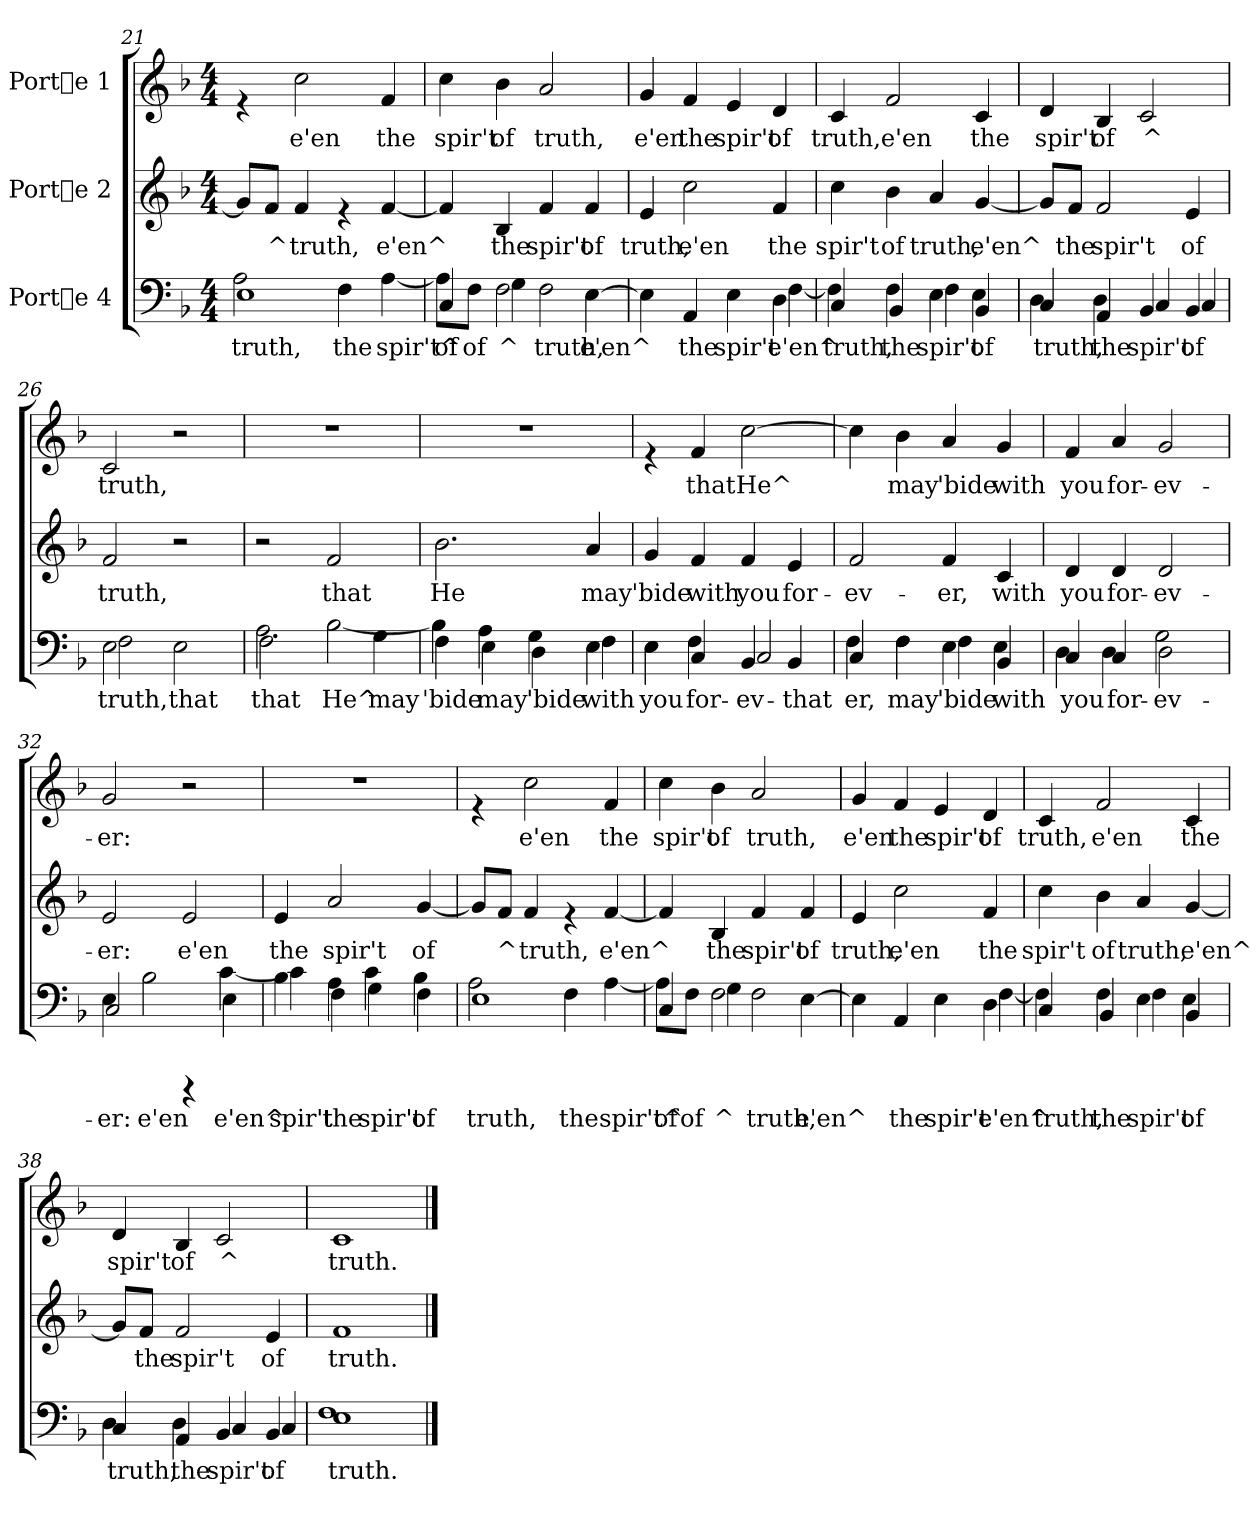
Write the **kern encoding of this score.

**kern	**text	**kern	**text	**kern	**text
*part3	*part3	*part2	*part2	*part1	*part1
*staff3	*staff3	*staff2	*staff2	*staff1	*staff1
*I"Porte 4	*	*I"Porte 2	*	*I"Porte 1	*
*clefF4	*	*clefG2	*	*clefG2	*
*k[b-]	*	*k[b-]	*	*k[b-]	*
*F:	*	*F:	*	*F:	*
*M4/4	*	*M4/4	*	*M4/4	*
=21	=21	=21	=21	=21	=21
!	!LO:LY:b:cj	!	!	!	!
*^	*	*	*	*	*
!	!	!LO:LY:b:cj	!	!	!	!
1E	2A\	truth,	8g/L]	.	4re	.
!	!	!	!	!LO:LY:b:cj	!	!
.	.	.	8f/J	^	.	.
!	!	!	!	!LO:LY:b:cj	!	!LO:LY:b:cj
.	.	.	4f/	truth,	2cc\	e'en
!	!	!LO:LY:b:cj	!	!	!	!
.	4F\	the	4re	.	.	.
!	!	!LO:LY:b:cj	!	!LO:LY:b:cj	!	!LO:LY:b:cj
.	[>4A\	spir't^	[<4f/	e'en^	4f/	the
!!LO:LB:g=z
=22	=22	=22	=22	=22	=22	=22
!	!	!LO:LY:b:cj	!	!	!	!LO:LY:b:cj
4C/	8A\L]	of	4f/]	.	4cc\	spir't
!	!	!LO:LY:b:cj	!	!	!	!
.	8F\J	of	.	.	.	.
!	!	!LO:LY:b:cj	!	!	!	!
!	!	!LO:LY:b:cj	!	!LO:LY:b:cj	!	!LO:LY:b:cj
2F\	4G\	^	4B-/	the	4b-\	of
!	!	!LO:LY:b:cj	!	!LO:LY:b:cj	!	!LO:LY:b:cj
.	2F\	truth,	4f/	spir't	2a/	truth,
!	!	!LO:LY:b:cj	!	!LO:LY:b:cj	!	!
[>4E\	.	e'en^	4f/	of	.	.
=23	=23	=23	=23	=23	=23	=23
!	!	!	!	!LO:LY:b:cj	!	!LO:LY:b:cj
4E\]	2.ryy	.	4e/	truth,	4g/	e'en
!	!	!LO:LY:b:cj	!	!LO:LY:b:cj	!	!LO:LY:b:cj
4AA/	.	the	2cc\	e'en	4f/	the
!	!	!LO:LY:b:cj	!	!	!	!LO:LY:b:cj
4E\	.	spir't	.	.	4e/	spir't
!	!	!LO:LY:b:cj	!	!	!	!
!	!	!LO:LY:b:cj	!	!LO:LY:b:cj	!	!LO:LY:b:cj
4D\	[>4F\	e'en^	4f/	the	4d/	of
=24	=24	=24	=24	=24	=24	=24
!	!	!LO:LY:b:cj	!	!LO:LY:b:cj	!	!LO:LY:b:cj
4C/	4F\]	truth,	4cc\	spir't	4c/	truth,
!	!	!LO:LY:b:cj	!	!	!	!
!	!	!LO:LY:b:cj	!	!LO:LY:b:cj	!	!LO:LY:b:cj
4F\	4BB-/	the	4b-\	of	2f/	e'en
!	!	!LO:LY:b:cj	!	!	!	!
!	!	!LO:LY:b:cj	!	!LO:LY:b:cj	!	!
4E\	4F\	spir't	4a/	truth,	.	.
!	!	!LO:LY:b:cj	!	!	!	!
!	!	!LO:LY:b:cj	!	!LO:LY:b:cj	!	!LO:LY:b:cj
4BB-/	4E\	of	[<4g/	e'en^	4c/	the
=25	=25	=25	=25	=25	=25	=25
!	!	!LO:LY:b:cj	!	!	!	!
!	!	!LO:LY:b:cj	!	!	!	!LO:LY:b:cj
4C/	4D\	truth,	8g/L]	.	4d/	spir't
!	!	!	!	!LO:LY:b:cj	!	!
.	.	.	8f/J	the	.	.
!	!	!LO:LY:b:cj	!	!	!	!
!	!	!LO:LY:b:cj	!	!LO:LY:b:cj	!	!LO:LY:b:cj
4AA/	4D\	the	2f/	spir't	4B-/	of
!	!	!LO:LY:b:cj	!	!	!	!
!	!	!LO:LY:b:cj	!	!	!	!LO:LY:b:cj
4BB-/	4C/	spir't	.	.	2c/	^
!	!	!LO:LY:b:cj	!	!	!	!
!	!	!LO:LY:b:cj	!	!LO:LY:b:cj	!	!
4BB-/	4C/	of	4e/	of	.	.
=26	=26	=26	=26	=26	=26	=26
!	!	!LO:LY:b:cj	!	!	!	!
!	!	!LO:LY:b:cj	!	!LO:LY:b:cj	!	!LO:LY:b:cj
2E\	2F\	truth,	2f/	truth,	2c/	truth,
!	!	!LO:LY:b:cj	!	!	!	!
2E\	2ryy	that	2r	.	2r	.
!!LO:LB:g=z
=27	=27	=27	=27	=27	=27	=27
!	!	!LO:LY:b:cj	!	!	!	!
!	!	!LO:LY:b:cj	!	!	!	!
2.A\	2F\	that	2r	.	1r	.
!	!	!LO:LY:b:cj	!	!LO:LY:b:cj	!	!
.	[>2B-\	He^	2f/	that	.	.
!	!	!LO:LY:b:cj	!	!	!	!
4G\	.	may	.	.	.	.
=28	=28	=28	=28	=28	=28	=28
!	!	!LO:LY:b:cj	!	!LO:LY:b:cj	!	!
4F\	4B-\]	'bide	2.b-\	He	1r	.
!	!	!LO:LY:b:cj	!	!	!	!
!	!	!LO:LY:b:cj	!	!	!	!
4E\	4A\	may	.	.	.	.
!	!	!LO:LY:b:cj	!	!	!	!
!	!	!LO:LY:b:cj	!	!	!	!
4D\	4G\	'bide	.	.	.	.
!	!	!LO:LY:b:cj	!	!	!	!
!	!	!LO:LY:b:cj	!	!LO:LY:b:cj	!	!
4E\	4F\	-with	4a/	may	.	.
=29	=29	=29	=29	=29	=29	=29
!	!	!LO:LY:b:cj	!	!	!	!
!	!	!LO:LY:b:cj	!	!LO:LY:b:cj	!	!
4E\	4E\	you	4g/	'bide	4re	.
!	!	!LO:LY:b:cj	!	!	!	!
!	!	!LO:LY:b:cj	!	!LO:LY:b:cj	!	!LO:LY:b:cj
4C/	4F\	-for-	4f/	with	4f/	that
!	!	!LO:LY:b:cj	!	!	!	!
!	!	!LO:LY:b:cj	!	!LO:LY:b:cj	!	!LO:LY:b:cj
4BB-/	2C/	ev-	4f/	you	[>2cc\	He^
!	!	!LO:LY:b:cj	!	!LO:LY:b:cj	!	!
4BB-/	.	-that	4e/	for-	.	.
=30	=30	=30	=30	=30	=30	=30
!	!	!LO:LY:b:cj	!	!	!	!
!	!	!LO:LY:b:cj	!	!LO:LY:b:cj	!	!
4C/	4F\	er,	2f/	-ev-	4cc\]	.
!	!	!LO:LY:b:cj	!	!	!	!
!	!	!LO:LY:b:cj	!	!	!	!LO:LY:b:cj
4F\	4F\	may	.	.	4b-\	may
!	!	!LO:LY:b:cj	!	!	!	!
!	!	!LO:LY:b:cj	!	!LO:LY:b:cj	!	!LO:LY:b:cj
4E\	4F\	'bide	4f/	-er,	4a/	'bide
!	!	!LO:LY:b:cj	!	!	!	!
!	!	!LO:LY:b:cj	!	!LO:LY:b:cj	!	!LO:LY:b:cj
4BB-/	4E\	with	4c/	with	4g/	with
=31	=31	=31	=31	=31	=31	=31
!	!	!LO:LY:b:cj	!	!	!	!
!	!	!LO:LY:b:cj	!	!LO:LY:b:cj	!	!LO:LY:b:cj
4C/	4D\	you	4d/	you	4f/	you
!	!	!LO:LY:b:cj	!	!	!	!
!	!	!LO:LY:b:cj	!	!LO:LY:b:cj	!	!LO:LY:b:cj
4C/	4D\	-for-	4d/	for-	4a/	for-
!	!	!LO:LY:b:cj	!	!	!	!
!	!	!LO:LY:b:cj	!	!LO:LY:b:cj	!	!LO:LY:b:cj
2D\	2G\	-ev-	2d/	-ev-	2g/	-ev-
!!LO:PB:g=z
=32	=32	=32	=32	=32	=32	=32
!	!	!LO:LY:b:cj	!	!	!	!
!	!	!LO:LY:b:cj	!	!LO:LY:b:cj	!	!LO:LY:b:cj
4E\	2C/	er:	2e/	-er:	2g/	-er:
!	!	!LO:LY:b:cj	!	!	!	!
2B-\	.	e'en	.	.	.	.
!	!	!	!	!LO:LY:b:cj	!	!
.	4rBBBB	.	2e/	e'en	2r	.
!	!	!LO:LY:b:cj	!	!	!	!
!	!	!LO:LY:b:cj	!	!	!	!
4E\	[>4c\	e'en^	.	.	.	.
=33	=33	=33	=33	=33	=33	=33
!	!	!LO:LY:b:cj	!	!LO:LY:b:cj	!	!
4B-\	4c\]	spir't	4e/	the	1r	.
!	!	!LO:LY:b:cj	!	!	!	!
!	!	!LO:LY:b:cj	!	!LO:LY:b:cj	!	!
4A\	4F\	the	2a/	spir't	.	.
!	!	!LO:LY:b:cj	!	!	!	!
!	!	!LO:LY:b:cj	!	!	!	!
4G\	4c\	spir't	.	.	.	.
!	!	!LO:LY:b:cj	!	!	!	!
!	!	!LO:LY:b:cj	!	!LO:LY:b:cj	!	!
4F\	4B-\	of	[<4g/	of	.	.
=34	=34	=34	=34	=34	=34	=34
!	!	!LO:LY:b:cj	!	!	!	!
!	!	!LO:LY:b:cj	!	!	!	!
1E	2A\	truth,	8g/L]	.	4re	.
!	!	!	!	!LO:LY:b:cj	!	!
.	.	.	8f/J	^	.	.
!	!	!	!	!LO:LY:b:cj	!	!LO:LY:b:cj
.	.	.	4f/	truth,	2cc\	e'en
!	!	!LO:LY:b:cj	!	!	!	!
.	4F\	the	4re	.	.	.
!	!	!LO:LY:b:cj	!	!LO:LY:b:cj	!	!LO:LY:b:cj
.	[>4A\	spir't^	[<4f/	e'en^	4f/	the
=35	=35	=35	=35	=35	=35	=35
!	!	!LO:LY:b:cj	!	!	!	!LO:LY:b:cj
4C/	8A\L]	of	4f/]	.	4cc\	spir't
!	!	!LO:LY:b:cj	!	!	!	!
.	8F\J	of	.	.	.	.
!	!	!LO:LY:b:cj	!	!	!	!
!	!	!LO:LY:b:cj	!	!LO:LY:b:cj	!	!LO:LY:b:cj
2F\	4G\	^	4B-/	the	4b-\	of
!	!	!LO:LY:b:cj	!	!LO:LY:b:cj	!	!LO:LY:b:cj
.	2F\	truth,	4f/	spir't	2a/	truth,
!	!	!LO:LY:b:cj	!	!LO:LY:b:cj	!	!
[>4E\	.	e'en^	4f/	of	.	.
!!LO:LB:g=z
=36	=36	=36	=36	=36	=36	=36
!	!	!	!	!LO:LY:b:cj	!	!LO:LY:b:cj
4E\]	2.ryy	.	4e/	truth,	4g/	e'en
!	!	!LO:LY:b:cj	!	!LO:LY:b:cj	!	!LO:LY:b:cj
4AA/	.	the	2cc\	e'en	4f/	the
!	!	!LO:LY:b:cj	!	!	!	!LO:LY:b:cj
4E\	.	spir't	.	.	4e/	spir't
!	!	!LO:LY:b:cj	!	!	!	!
!	!	!LO:LY:b:cj	!	!LO:LY:b:cj	!	!LO:LY:b:cj
4D\	[>4F\	e'en^	4f/	the	4d/	of
=37	=37	=37	=37	=37	=37	=37
!	!	!LO:LY:b:cj	!	!LO:LY:b:cj	!	!LO:LY:b:cj
4C/	4F\]	truth,	4cc\	spir't	4c/	truth,
!	!	!LO:LY:b:cj	!	!	!	!
!	!	!LO:LY:b:cj	!	!LO:LY:b:cj	!	!LO:LY:b:cj
4F\	4BB-/	the	4b-\	of	2f/	e'en
!	!	!LO:LY:b:cj	!	!	!	!
!	!	!LO:LY:b:cj	!	!LO:LY:b:cj	!	!
4E\	4F\	spir't	4a/	truth,	.	.
!	!	!LO:LY:b:cj	!	!	!	!
!	!	!LO:LY:b:cj	!	!LO:LY:b:cj	!	!LO:LY:b:cj
4BB-/	4E\	of	[<4g/	e'en^	4c/	the
=38	=38	=38	=38	=38	=38	=38
!	!	!LO:LY:b:cj	!	!	!	!
!	!	!LO:LY:b:cj	!	!	!	!LO:LY:b:cj
4C/	4D\	truth,	8g/L]	.	4d/	spir't
!	!	!	!	!LO:LY:b:cj	!	!
.	.	.	8f/J	the	.	.
!	!	!LO:LY:b:cj	!	!	!	!
!	!	!LO:LY:b:cj	!	!LO:LY:b:cj	!	!LO:LY:b:cj
4AA/	4D\	the	2f/	spir't	4B-/	of
!	!	!LO:LY:b:cj	!	!	!	!
!	!	!LO:LY:b:cj	!	!	!	!LO:LY:b:cj
4BB-/	4C/	spir't	.	.	2c/	^
!	!	!LO:LY:b:cj	!	!	!	!
!	!	!LO:LY:b:cj	!	!LO:LY:b:cj	!	!
4BB-/	4C/	of	4e/	of	.	.
=39	=39	=39	=39	=39	=39	=39
!	!	!LO:LY:b:cj	!	!	!	!
!	!	!LO:LY:b:cj	!	!LO:LY:b:cj	!	!LO:LY:b:cj
1E	1F	truth.	1f	truth.	1c	truth.
*v	*v	*	*	*	*	*
==	==	==	==	==	==
*-	*-	*-	*-	*-	*-
